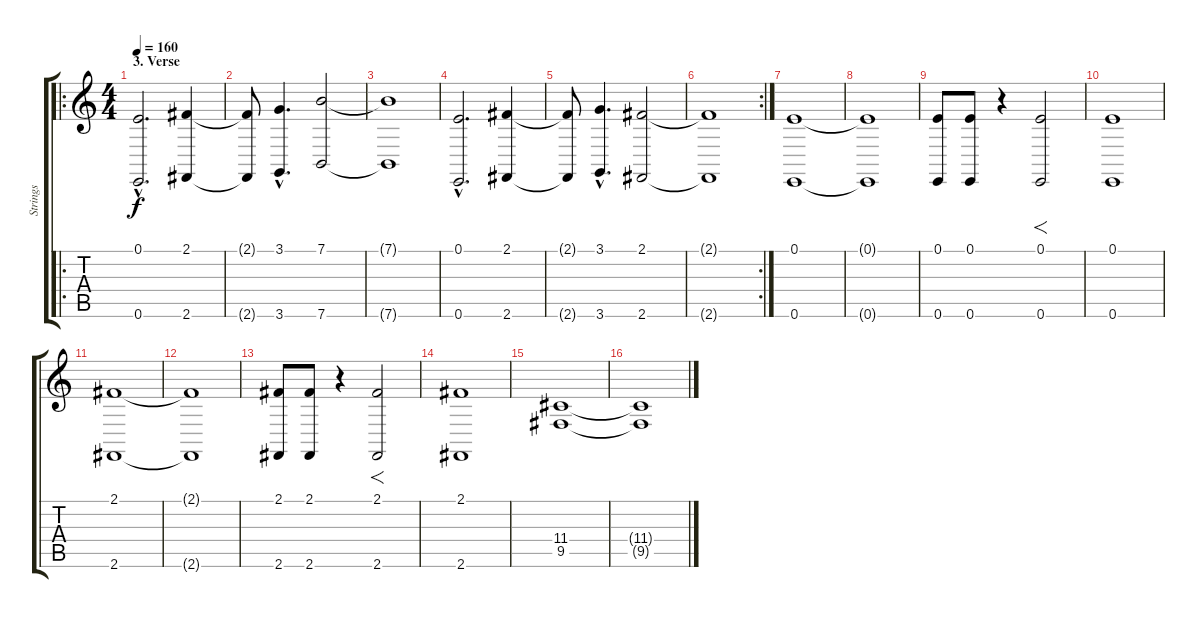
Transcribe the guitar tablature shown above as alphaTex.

\track ("Strings" "Strings") {instrument stringensemble1}
\staff {score tabs}
\tuning (E4 B3 G3 D3 A2 E2) {hide}
\ro
\ts (4 4)
\section ("" "3. Verse")
\tempo 160
\clef g2
\ks c
(0.1{hac} 0.6{hac}).2{d dy f} (2.1 2.6).4 |
(2.1{t} 2.6{t}).8 (3.1{hac} 3.6{hac}).4{d} (7.1 7.6).2 |
(7.1{t} 7.6{t}).1 |
(0.1{hac} 0.6{hac}).2{d} (2.1 2.6).4 |
(2.1{t} 2.6{t}).8 (3.1{hac} 3.6{hac}).4{d} (2.1 2.6).2 |
\rc 2
(2.1{t} 2.6{t}).1 |
(0.1 0.6).1 |
(0.1{t} 0.6{t}).1 |
(0.1 0.6).8 (0.1 0.6).8 r.4 (0.1 0.6).2{f} |
(0.1 0.6).1 |
(2.1 2.6).1 |
(2.1{t} 2.6{t}).1 |
(2.1 2.6).8 (2.1 2.6).8 r.4 (2.1 2.6).2{f} |
(2.1 2.6).1 |
(11.4 9.5).1 |
(11.4{t} 9.5{t}).1
